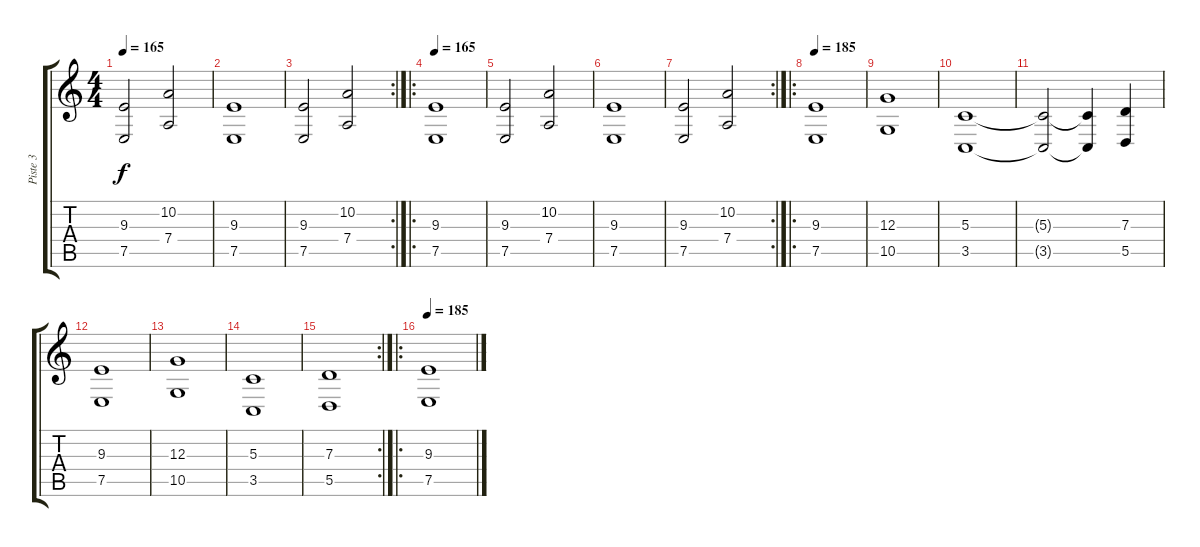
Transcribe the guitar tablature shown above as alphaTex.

\track ("Piste 3" "Piste 3") {instrument stringensemble1}
\staff {score tabs}
\tuning (E4 B3 G3 D3 A2 E2) {hide}
\ts (4 4)
\tempo 165
\clef g2
\ks c
(9.3 7.5).2{dy f} (10.2 7.4).2 |
(9.3 7.5).1 |
\rc 2
(9.3 7.5).2 (10.2 7.4).2 |
\ro
\tempo 165
(9.3 7.5).1{volume 5} |
(9.3 7.5).2 (10.2 7.4).2 |
(9.3 7.5).1 |
\rc 2
(9.3 7.5).2 (10.2 7.4).2 |
\ro
\tempo 185
(9.3 7.5).1{volume 8 instrument stringensemble1} |
(12.3 10.5).1 |
(5.3 3.5).1 |
(5.3{t} 3.5{t}).2 (5.3{t} 3.5{t}).4 (7.3 5.5).4 |
(9.3 7.5).1 |
(12.3 10.5).1 |
(5.3 3.5).1 |
\rc 2
(7.3 5.5).1 |
\ro
\tempo 185
(9.3 7.5).1{volume 8 instrument stringensemble1}
